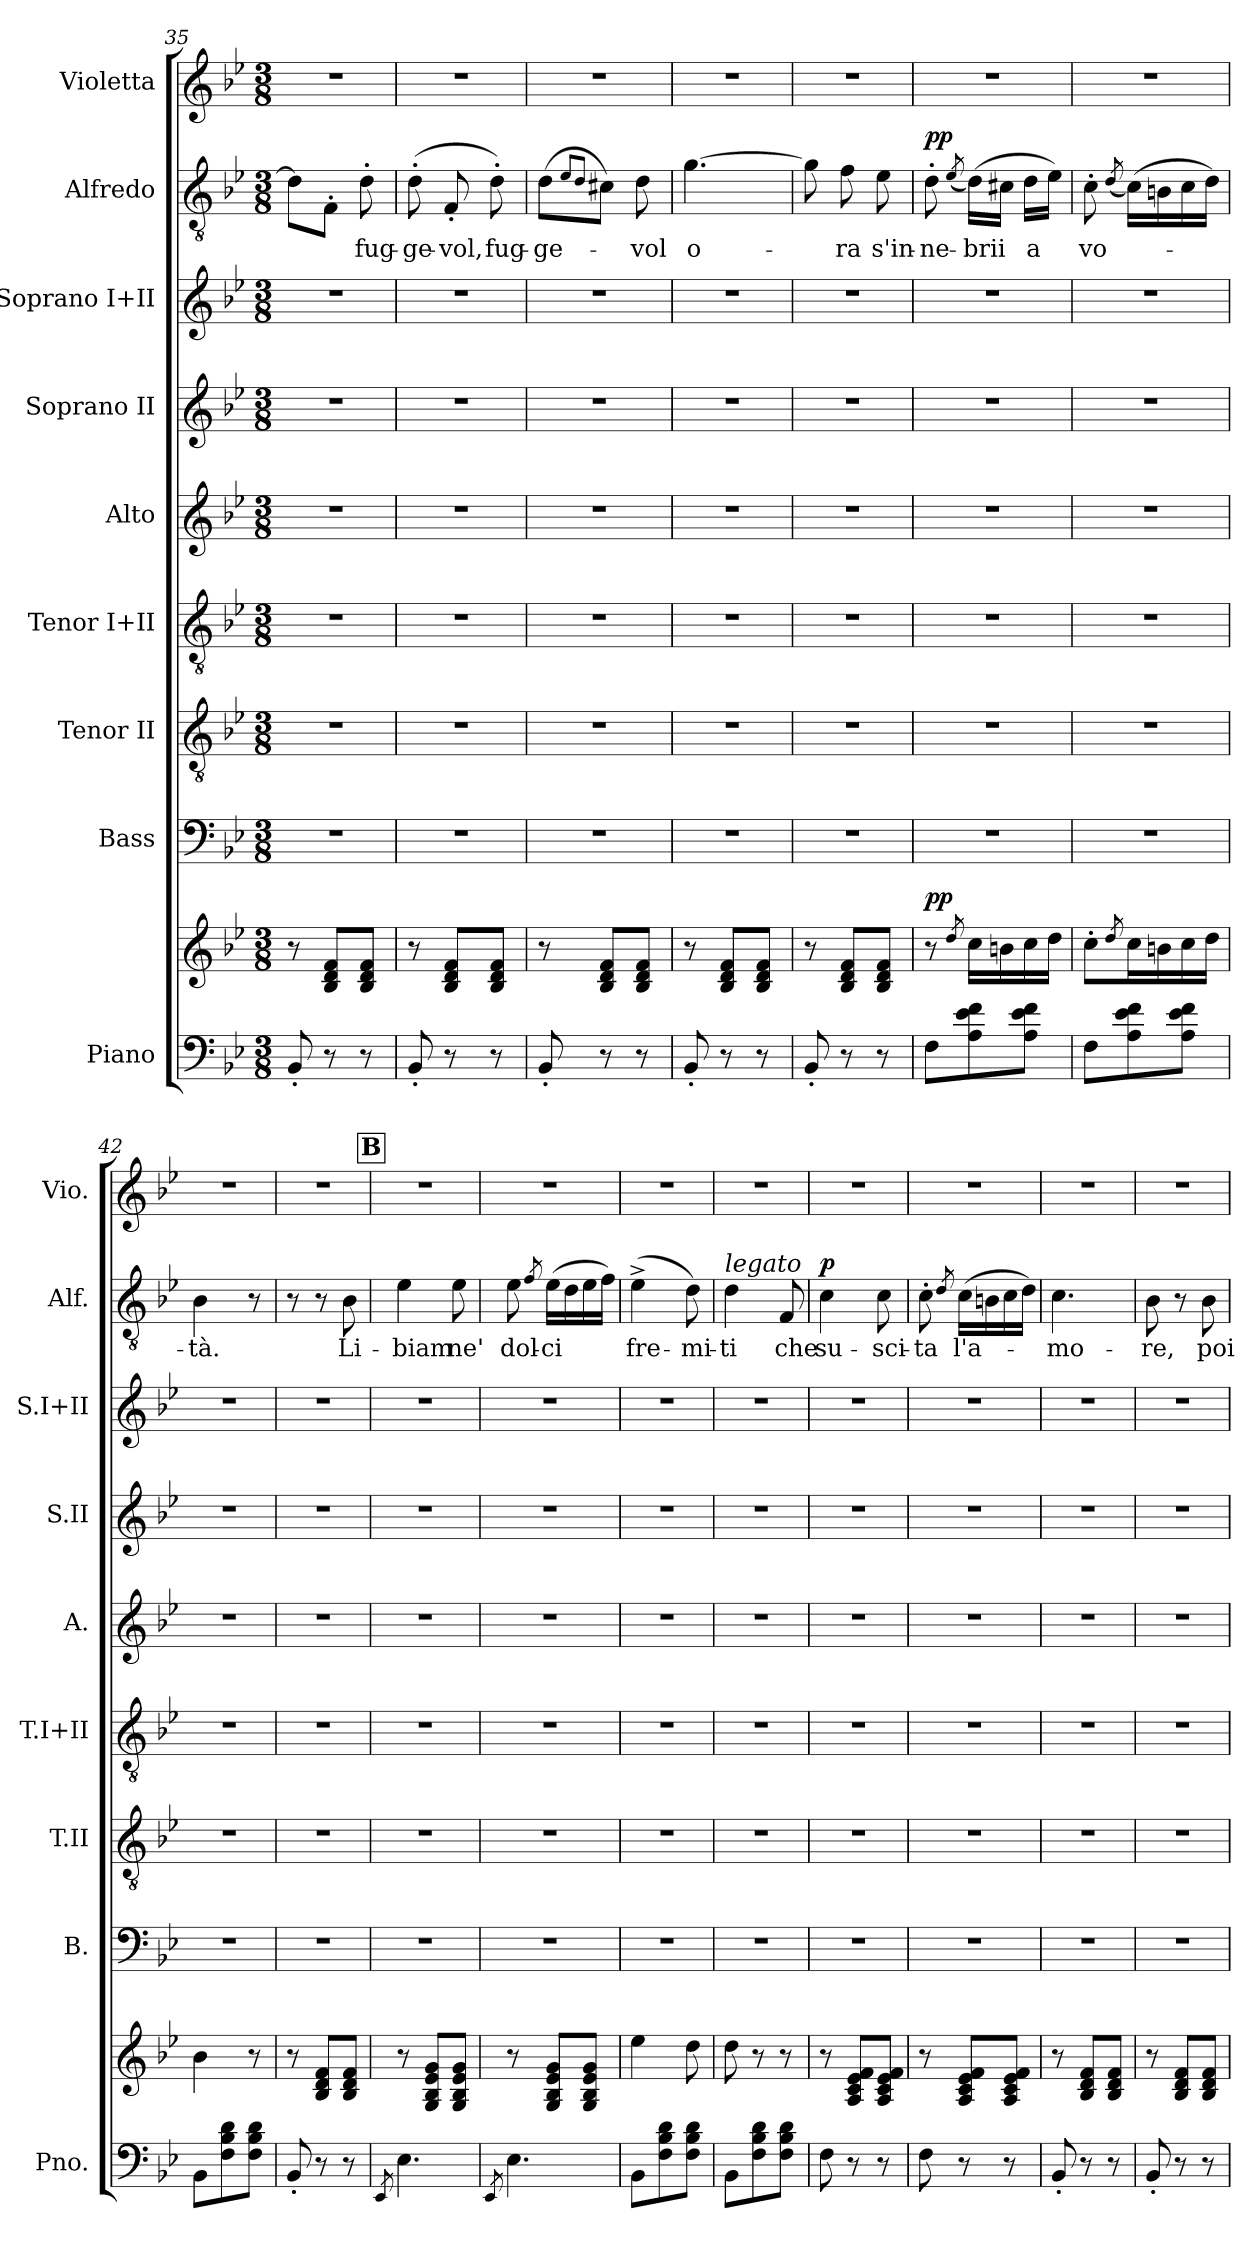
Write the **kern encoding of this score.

**kern	**kern	**dynam	**kern	**kern	**kern	**kern	**kern	**kern	**kern	**text	**dynam	**kern
*part9	*part9	*part9	*part8	*part7	*part6	*part5	*part4	*part3	*part2	*part2	*part2	*part1
*staff10	*staff9	*staff9/10	*staff8	*staff7	*staff6	*staff5	*staff4	*staff3	*staff2	*staff2	*staff2	*staff1
*I"Piano	*	*	*I"Bass	*I"Tenor II	*I"Tenor I+II	*I"Alto	*I"Soprano II	*I"Soprano I+II	*I"Alfredo	*	*	*I"Violetta
*I'Pno.	*	*	*I'B.	*I'T.II	*I'T.I+II	*I'A.	*I'S.II	*I'S.I+II	*I'Alf.	*	*	*I'Vio.
*clefF4	*clefG2	*	*clefF4	*clefGv2	*clefGv2	*clefG2	*clefG2	*clefG2	*clefGv2	*	*	*clefG2
*k[b-e-]	*k[b-e-]	*	*k[b-e-]	*k[b-e-]	*k[b-e-]	*k[b-e-]	*k[b-e-]	*k[b-e-]	*k[b-e-]	*	*	*k[b-e-]
*M3/8	*M3/8	*	*M3/8	*M3/8	*M3/8	*M3/8	*M3/8	*M3/8	*M3/8	*	*	*M3/8
=35	=35	=35	=35	=35	=35	=35	=35	=35	=35	=35	=35	=35
8BB-'/	8r	.	4.r	4.r	4.r	4.r	4.r	4.r	8d\L]	.	.	4.r
8r	8B-/ 8d/ 8f/L	.	.	.	.	.	.	.	8F'\J	.	.	.
!	!	!	!	!	!	!	!	!	!	!LO:LY:b	!	!
8r	8B-/ 8d/ 8f/J	.	.	.	.	.	.	.	8d'\	fug-	.	.
=36	=36	=36	=36	=36	=36	=36	=36	=36	=36	=36	=36	=36
!	!	!	!	!	!	!	!	!	!	!LO:LY:b	!	!
8BB-'/	8r	.	4.r	4.r	4.r	4.r	4.r	4.r	(>8d'\	-ge-	.	4.r
!	!	!	!	!	!	!	!	!	!	!LO:LY:b	!	!
8r	8B-/ 8d/ 8f/L	.	.	.	.	.	.	.	8F'/	-vol,	.	.
!	!	!	!	!	!	!	!	!	!	!LO:LY:b	!	!
8r	8B-/ 8d/ 8f/J	.	.	.	.	.	.	.	8d'\)	fug-	.	.
=37	=37	=37	=37	=37	=37	=37	=37	=37	=37	=37	=37	=37
!	!	!	!	!	!	!	!	!	!	!LO:LY:b	!	!
8BB-'/	8r	.	4.r	4.r	4.r	4.r	4.r	4.r	(>8d\L	-ge-	.	4.r
.	.	.	.	.	.	.	.	.	8qe-/L	.	.	.
.	.	.	.	.	.	.	.	.	8qd/J	.	.	.
8r	8B-/ 8d/ 8f/L	.	.	.	.	.	.	.	8c#X\J)	.	.	.
!	!	!	!	!	!	!	!	!	!	!LO:LY:b	!	!
8r	8B-/ 8d/ 8f/J	.	.	.	.	.	.	.	8d\	-vol	.	.
=38	=38	=38	=38	=38	=38	=38	=38	=38	=38	=38	=38	=38
!	!	!	!	!	!	!	!	!	!	!LO:LY:b	!	!
8BB-'/	8r	.	4.r	4.r	4.r	4.r	4.r	4.r	[4.g\	o-	.	4.r
8r	8B-/ 8d/ 8f/L	.	.	.	.	.	.	.	.	.	.	.
8r	8B-/ 8d/ 8f/J	.	.	.	.	.	.	.	.	.	.	.
=39	=39	=39	=39	=39	=39	=39	=39	=39	=39	=39	=39	=39
8BB-'/	8r	.	4.r	4.r	4.r	4.r	4.r	4.r	8g\]	.	.	4.r
!	!	!	!	!	!	!	!	!	!	!LO:LY:b	!	!
8r	8B-/ 8d/ 8f/L	.	.	.	.	.	.	.	8f\	-ra	.	.
!	!	!	!	!	!	!	!	!	!	!LO:LY:b	!	!
8r	8B-/ 8d/ 8f/J	.	.	.	.	.	.	.	8e-\	s'in-	.	.
=40	=40	=40	=40	=40	=40	=40	=40	=40	=40	=40	=40	=40
!	!	!LO:DY:a	!	!	!	!	!	!	!	!LO:LY:b	!LO:DY:a	!
8F\L	8r	pp	4.r	4.r	4.r	4.r	4.r	4.r	8d'\	-ne-	pp	4.r
.	8qdd/	.	.	.	.	.	.	.	(<8qe-/	.	.	.
!	!	!	!	!	!	!	!	!	!	!LO:LY:b	!	!
8A\ 8e-\ 8f\	16cc\LL	.	.	.	.	.	.	.	(>16d\LL)	-brii	.	.
.	16bn\	.	.	.	.	.	.	.	16c#X\JJ	.	.	.
!	!	!	!	!	!	!	!	!	!	!LO:LY:b	!	!
8A\ 8e-\ 8f\J	16cc\	.	.	.	.	.	.	.	16d\LL	a	.	.
.	16dd\JJ	.	.	.	.	.	.	.	16e-\JJ)	.	.	.
=41	=41	=41	=41	=41	=41	=41	=41	=41	=41	=41	=41	=41
!	!	!	!	!	!	!	!	!	!	!LO:LY:b	!	!
8F\L	8cc'\L	.	4.r	4.r	4.r	4.r	4.r	4.r	8c'\	vo-	.	4.r
.	8qdd/	.	.	.	.	.	.	.	(<8qd/	.	.	.
8A\ 8e-\ 8f\	16cc\L	.	.	.	.	.	.	.	(>16c\LL)	.	.	.
.	16bn\	.	.	.	.	.	.	.	16Bn\	.	.	.
8A\ 8e-\ 8f\J	16cc\	.	.	.	.	.	.	.	16c\	.	.	.
.	16dd\JJ	.	.	.	.	.	.	.	16d\JJ)	.	.	.
=42	=42	=42	=42	=42	=42	=42	=42	=42	=42	=42	=42	=42
!	!	!	!	!	!	!	!	!	!	!LO:LY:b	!	!
8BB-\L	4b-\	.	4.r	4.r	4.r	4.r	4.r	4.r	4B-\	-tà.	.	4.r
8F\ 8B-\ 8d\	.	.	.	.	.	.	.	.	.	.	.	.
8F\ 8B-\ 8d\J	8r	.	.	.	.	.	.	.	8r	.	.	.
=43	=43	=43	=43	=43	=43	=43	=43	=43	=43	=43	=43	=43
8BB-'/	8r	.	4.r	4.r	4.r	4.r	4.r	4.r	8r	.	.	4.r
8r	8B-/ 8d/ 8f/L	.	.	.	.	.	.	.	8r	.	.	.
!	!	!	!	!	!	!	!	!	!	!LO:LY:b	!	!
8r	8B-/ 8d/ 8f/J	.	.	.	.	.	.	.	8B-\	Li-	.	.
!!LO:LB:g=z
!!LO:REH:place=s1:a:B:fs=14:t=B
=44	=44	=44	=44	=44	=44	=44	=44	=44	=44	=44	=44	=44
8qEE-/	.	.	.	.	.	.	.	.	.	.	.	.
!	!	!	!	!	!	!	!	!	!	!LO:LY:b	!	!
4.E-\	8r	.	4.r	4.r	4.r	4.r	4.r	4.r	4e-\	-biam	.	4.r
.	8G/ 8B-/ 8e-/ 8g/L	.	.	.	.	.	.	.	.	.	.	.
!	!	!	!	!	!	!	!	!	!	!LO:LY:b	!	!
.	8G/ 8B-/ 8e-/ 8g/J	.	.	.	.	.	.	.	8e-\	ne'	.	.
=45	=45	=45	=45	=45	=45	=45	=45	=45	=45	=45	=45	=45
8qEE-/	.	.	.	.	.	.	.	.	.	.	.	.
!	!	!	!	!	!	!	!	!	!	!LO:LY:b	!	!
4.E-\	8r	.	4.r	4.r	4.r	4.r	4.r	4.r	8e-\	dol-	.	4.r
.	.	.	.	.	.	.	.	.	8qf/	.	.	.
!	!	!	!	!	!	!	!	!	!	!LO:LY:b	!	!
.	8G/ 8B-/ 8e-/ 8g/L	.	.	.	.	.	.	.	(>16e-\LL	-ci	.	.
.	.	.	.	.	.	.	.	.	16d\	.	.	.
.	8G/ 8B-/ 8e-/ 8g/J	.	.	.	.	.	.	.	16e-\	.	.	.
.	.	.	.	.	.	.	.	.	16f\JJ)	.	.	.
=46	=46	=46	=46	=46	=46	=46	=46	=46	=46	=46	=46	=46
!	!	!	!	!	!	!	!	!	!	!LO:LY:b	!	!
8BB-\L	4ee-\	.	4.r	4.r	4.r	4.r	4.r	4.r	(>4e-^\	fre-	.	4.r
8F\ 8B-\ 8d\	.	.	.	.	.	.	.	.	.	.	.	.
!	!	!	!	!	!	!	!	!	!	!LO:LY:b	!	!
8F\ 8B-\ 8d\J	8dd\	.	.	.	.	.	.	.	8d\)	-mi-	.	.
=47	=47	=47	=47	=47	=47	=47	=47	=47	=47	=47	=47	=47
!	!	!	!	!	!	!	!	!	!LO:TX:a:i:t=legato	!	!	!
!	!	!	!	!	!	!	!	!	!	!LO:LY:b	!	!
8BB-\L	8dd\	.	4.r	4.r	4.r	4.r	4.r	4.r	4d\	-ti	.	4.r
8F\ 8B-\ 8d\	8r	.	.	.	.	.	.	.	.	.	.	.
!	!	!	!	!	!	!	!	!	!	!LO:LY:b	!	!
8F\ 8B-\ 8d\J	8r	.	.	.	.	.	.	.	8F/	che	.	.
=48	=48	=48	=48	=48	=48	=48	=48	=48	=48	=48	=48	=48
!	!	!	!	!	!	!	!	!	!	!LO:LY:b	!LO:DY:a	!
8F\	8r	.	4.r	4.r	4.r	4.r	4.r	4.r	4c\	su-	p	4.r
8r	8A/ 8c/ 8e-/ 8f/L	.	.	.	.	.	.	.	.	.	.	.
!	!	!	!	!	!	!	!	!	!	!LO:LY:b	!	!
8r	8A/ 8c/ 8e-/ 8f/J	.	.	.	.	.	.	.	8c\	-sci-	.	.
=49	=49	=49	=49	=49	=49	=49	=49	=49	=49	=49	=49	=49
!	!	!	!	!	!	!	!	!	!	!LO:LY:b	!	!
8F\	8r	.	4.r	4.r	4.r	4.r	4.r	4.r	8c'\	-ta	.	4.r
.	.	.	.	.	.	.	.	.	8qd/	.	.	.
!	!	!	!	!	!	!	!	!	!	!LO:LY:b	!	!
8r	8A/ 8c/ 8e-/ 8f/L	.	.	.	.	.	.	.	(>16c\LL	l'a-	.	.
.	.	.	.	.	.	.	.	.	16Bn\	.	.	.
8r	8A/ 8c/ 8e-/ 8f/J	.	.	.	.	.	.	.	16c\	.	.	.
.	.	.	.	.	.	.	.	.	16d\JJ)	.	.	.
=50	=50	=50	=50	=50	=50	=50	=50	=50	=50	=50	=50	=50
!	!	!	!	!	!	!	!	!	!	!LO:LY:b	!	!
8BB-'/	8r	.	4.r	4.r	4.r	4.r	4.r	4.r	4.c\	-mo-	.	4.r
8r	8B-/ 8d/ 8f/L	.	.	.	.	.	.	.	.	.	.	.
8r	8B-/ 8d/ 8f/J	.	.	.	.	.	.	.	.	.	.	.
=51	=51	=51	=51	=51	=51	=51	=51	=51	=51	=51	=51	=51
!	!	!	!	!	!	!	!	!	!	!LO:LY:b	!	!
8BB-'/	8r	.	4.r	4.r	4.r	4.r	4.r	4.r	8B-\	-re,	.	4.r
8r	8B-/ 8d/ 8f/L	.	.	.	.	.	.	.	8r	.	.	.
!	!	!	!	!	!	!	!	!	!	!LO:LY:b	!	!
8r	8B-/ 8d/ 8f/J	.	.	.	.	.	.	.	8B-\	poi-	.	.
=	=	=	=	=	=	=	=	=	=	=	=	=
*-	*-	*-	*-	*-	*-	*-	*-	*-	*-	*-	*-	*-
